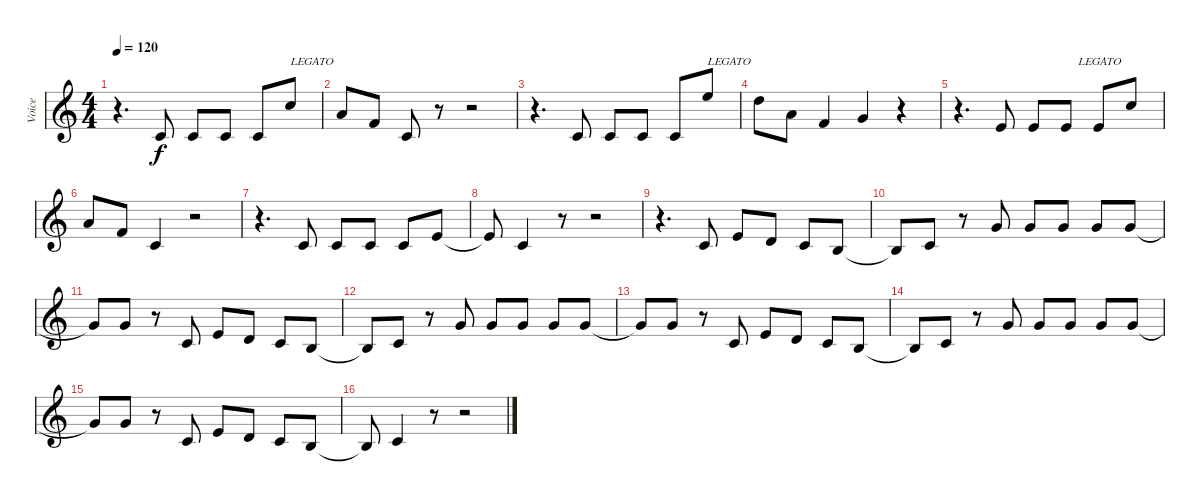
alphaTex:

\track ("Voice" "Voice") {instrument clarinet}
\staff {score}
\tuning (E5 B4 G4 D4 A3 E3) {hide}
\ts (4 4)
\tempo 120
\clef g2
\ks c
r.4{d dy f} 3.5.8 3.5.8 3.5.8 3.5.8 1.2.8{txt "LEGATO"} |
2.3.8 3.4.8 3.5.8 r.8 r.2 |
r.4{d} 3.5.8 3.5.8 3.5.8 3.5.8 0.1.8{txt "LEGATO"} |
3.2.8 2.3.8 3.4.4 0.3.4 r.4 |
r.4{d} 2.4.8 2.4.8 2.4.8{txt "    LEGATO"} 2.4.8 1.2.8 |
2.3.8 3.4.8 3.5.4 r.2 |
r.4{d} 3.5.8 3.5.8 3.5.8 3.5.8 2.4.8 |
2.4{t}.8 3.5.4 r.8 r.2 |
r.4{d} 3.5.8 2.4.8 0.4.8 3.5.8 2.5.8 |
2.5{t}.8 3.5.8 r.8 0.3.8{instrument panflute} 0.3.8 0.3.8 0.3.8 0.3.8 |
0.3{t}.8 0.3.8 r.8 3.5.8{instrument clarinet} 2.4.8 0.4.8 3.5.8 2.5.8 |
2.5{t}.8 3.5.8 r.8 0.3.8{instrument panflute} 0.3.8 0.3.8 0.3.8 0.3.8 |
0.3{t}.8 0.3.8 r.8 3.5.8{instrument clarinet} 2.4.8 0.4.8 3.5.8 2.5.8 |
2.5{t}.8 3.5.8 r.8 0.3.8{instrument panflute} 0.3.8 0.3.8 0.3.8 0.3.8 |
0.3{t}.8 0.3.8 r.8 3.5.8{instrument clarinet} 2.4.8 0.4.8 3.5.8 2.5.8 |
2.5{t}.8 3.5.4 r.8 r.2
